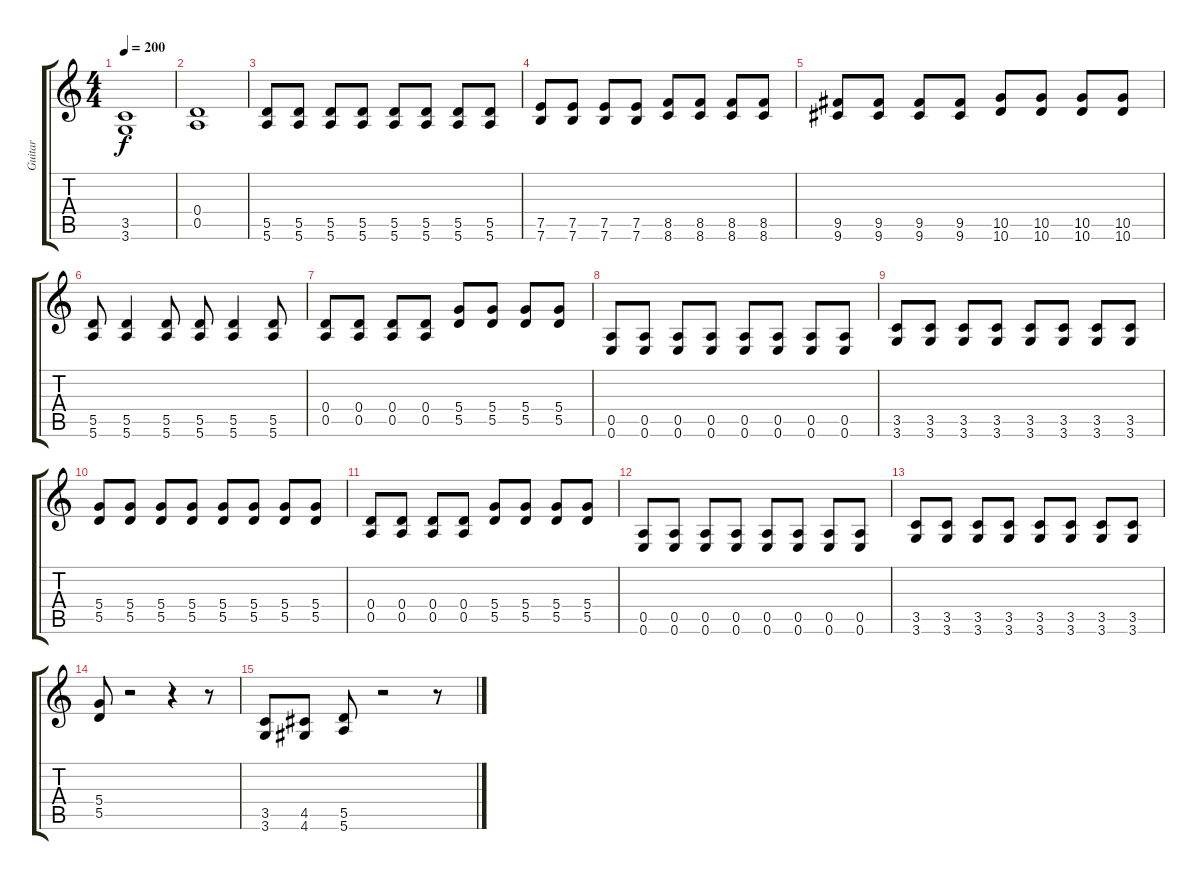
\track ("Guitar" "Guitar") {instrument overdrivenguitar}
\staff {score tabs}
\tuning (E4 B3 G3 D3 A2 E2) {hide}
\ts (4 4)
\tempo 200
\clef g2
\ks c
(3.5 3.6).1{dy f} |
(0.4 0.5).1 |
(5.5 5.6).8 (5.5 5.6).8 (5.5 5.6).8 (5.5 5.6).8 (5.5 5.6).8 (5.5 5.6).8 (5.5 5.6).8 (5.5 5.6).8 |
(7.5 7.6).8 (7.5 7.6).8 (7.5 7.6).8 (7.5 7.6).8 (8.5 8.6).8 (8.5 8.6).8 (8.5 8.6).8 (8.5 8.6).8 |
(9.5 9.6).8 (9.5 9.6).8 (9.5 9.6).8 (9.5 9.6).8 (10.5 10.6).8 (10.5 10.6).8 (10.5 10.6).8 (10.5 10.6).8 |
(5.5 5.6).8 (5.5 5.6).4 (5.5 5.6).8 (5.5 5.6).8 (5.5 5.6).4 (5.5 5.6).8 |
(0.4 0.5).8 (0.4 0.5).8 (0.4 0.5).8 (0.4 0.5).8 (5.4 5.5).8 (5.4 5.5).8 (5.4 5.5).8 (5.4 5.5).8 |
(0.5 0.6).8 (0.5 0.6).8 (0.5 0.6).8 (0.5 0.6).8 (0.5 0.6).8 (0.5 0.6).8 (0.5 0.6).8 (0.5 0.6).8 |
(3.5 3.6).8 (3.5 3.6).8 (3.5 3.6).8 (3.5 3.6).8 (3.5 3.6).8 (3.5 3.6).8 (3.5 3.6).8 (3.5 3.6).8 |
(5.4 5.5).8 (5.4 5.5).8 (5.4 5.5).8 (5.4 5.5).8 (5.4 5.5).8 (5.4 5.5).8 (5.4 5.5).8 (5.4 5.5).8 |
(0.4 0.5).8 (0.4 0.5).8 (0.4 0.5).8 (0.4 0.5).8 (5.4 5.5).8 (5.4 5.5).8 (5.4 5.5).8 (5.4 5.5).8 |
(0.5 0.6).8 (0.5 0.6).8 (0.5 0.6).8 (0.5 0.6).8 (0.5 0.6).8 (0.5 0.6).8 (0.5 0.6).8 (0.5 0.6).8 |
(3.5 3.6).8 (3.5 3.6).8 (3.5 3.6).8 (3.5 3.6).8 (3.5 3.6).8 (3.5 3.6).8 (3.5 3.6).8 (3.5 3.6).8 |
(5.4 5.5).8 r.2 r.4 r.8 |
(3.5 3.6).8 (4.5 4.6).8 (5.5 5.6).8 r.2 r.8
